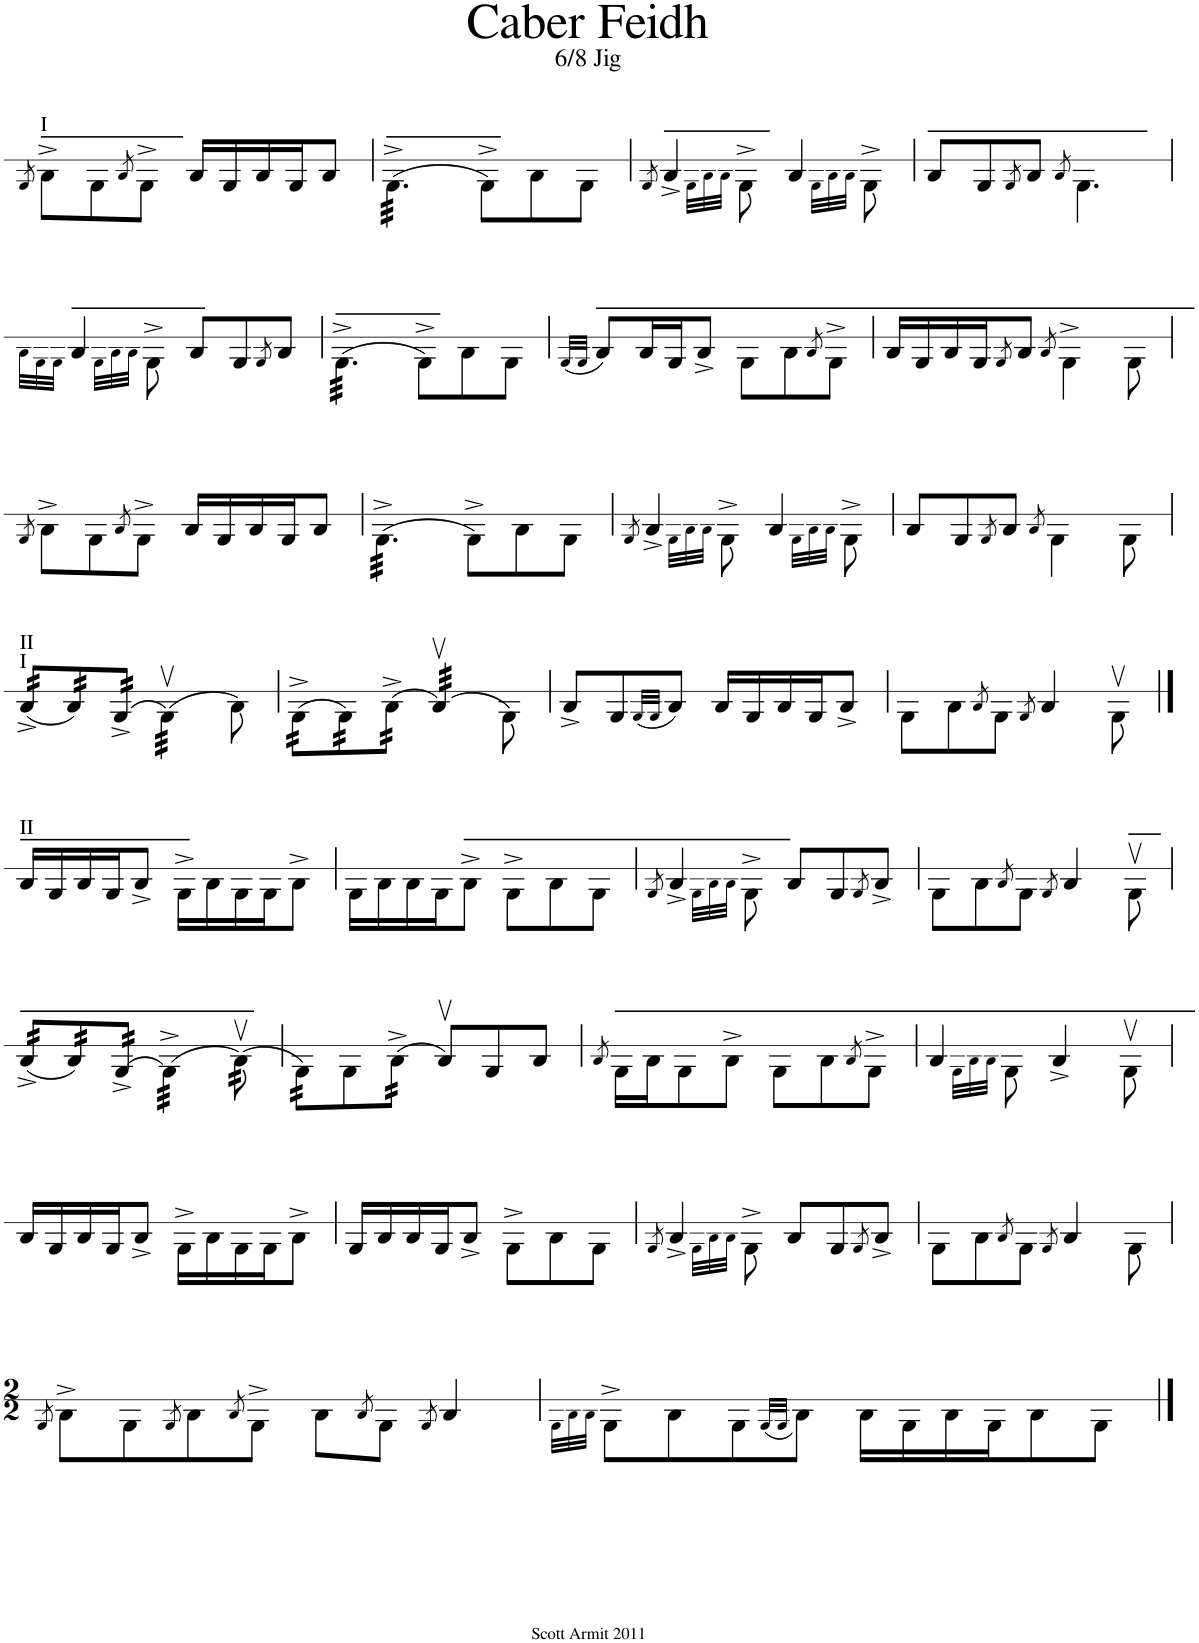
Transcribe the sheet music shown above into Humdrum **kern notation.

**kern
*part1
*staff1
*I"Piano
*I'Pno
*stria1
*clefG2
*k[]
*M6/8
=1
8qa/
!LO:TX:a:t=I
8cc^\L
8a\
8qcc/
8a^\J
16cc/LL
16a/
16cc/
16a/J
8cc/J
=2
*M6/8
*tremolo
(32a^\LLL
(32a^\
(32a^\
(32a^\
(32a^\
(32a^\
(32a^\
(32a^\
(32a^\
(32a^\
(32a^\
(32a^\JJJ
*Xtremolo
8a^\L)
8cc\
8a\J
=3
8qa/
4cc^/
32qa\LLL
32qcc\
32qcc\JJJ
8a^\
4cc/
32qa\LLL
32qcc\
32qcc\JJJ
8a^\
=4
8cc/L
8a/
8qa/
8cc/J
8qcc/
4.a\
!!LO:LB:g=z
=5
32qcc\LLL
32qa\
32qa\JJJ
4cc/
32qa\LLL
32qcc\
32qcc\JJJ
8a^\
8cc/L
8a/
8qa/
8cc/J
=6
*tremolo
(32a^\LLL
(32a^\
(32a^\
(32a^\
(32a^\
(32a^\
(32a^\
(32a^\
(32a^\
(32a^\
(32a^\
(32a^\JJJ
*Xtremolo
8a^\L)
8cc\
8a\J
=7
(32qa/LLL
32qa/JJJ
8cc/L)
16cc/L
16a/J
8cc^/J
8a\L
8cc\
8qcc/
8a^\J
=8
16cc/LL
16a/
16cc/
16a/J
8qa/
8cc/J
8qcc/
4a^\
8a\
!!LO:LB:g=z
=9
8qa/
8cc^\L
8a\
8qcc/
8a^\J
16cc/LL
16a/
16cc/
16a/J
8cc/J
=10
*tremolo
(32a^\LLL
(32a^\
(32a^\
(32a^\
(32a^\
(32a^\
(32a^\
(32a^\
(32a^\
(32a^\
(32a^\
(32a^\JJJ
*Xtremolo
8a^\L)
8cc\
8a\J
=11
8qa/
4cc^/
32qa\LLL
32qcc\
32qcc\JJJ
8a^\
4cc/
32qa\LLL
32qcc\
32qcc\JJJ
8a^\
=12
8cc/L
8a/
8qa/
8cc/J
8qcc/
4a\
8a\
!!LO:LB:g=z
=13
!LO:TX:a:t=I
!LO:TX:a:t=II
*tremolo
(32cc^/LLL
(32cc^/
(32cc^/
(32cc^/
32cc/)
32cc/)
32cc/)
32cc/)
(32a^/
(32a^/
(32a^/
(32a^/JJJ
(32av\)LLL
(32av\)
(32av\)
(32av\)
(32av\)
(32av\)
(32av\)
(32av\)JJJ
*Xtremolo
8cc\)
=14
*tremolo
(32a^\LLL
(32a^\
(32a^\
(32a^\
32a\)
32a\)
32a\)
32a\)
(32cc^\
(32cc^\
(32cc^\
(32cc^\JJJ
(32ccv/)LLL
(32ccv/)
(32ccv/)
(32ccv/)
(32ccv/)
(32ccv/)
(32ccv/)
(32ccv/)JJJ
*Xtremolo
8a\)
=15
8cc^/L
8a/
(32qa/LLL
32qa/JJJ
8cc/J)
16cc/LL
16a/
16cc/
16a/J
8cc^/J
=16
8a\L
8cc\
8qcc/
8a\J
8qa/
4cc/
8av\
!!LO:LB:g=z
==17
!LO:TX:a:t=II
16cc/LL
16a/
16cc/
16a/J
8cc^/J
16a^\LL
16cc\
16a\
16a\J
8cc^\J
=18
16a\LL
16cc\
16cc\
16a\J
8cc^\J
8a^\L
8cc\
8a\J
=19
8qa/
4cc^/
32qa\LLL
32qcc\
32qcc\JJJ
8a^\
8cc/L
8a/
8qa/
8cc^/J
=20
8a\L
8cc\
8qcc/
8a\J
8qa/
4cc/
8av\
!!LO:LB:g=z
=21
*tremolo
(32cc^/LLL
(32cc^/
(32cc^/
(32cc^/
32cc/)
32cc/)
32cc/)
32cc/)
(32a^/
(32a^/
(32a^/
(32a^/JJJ
(32a^\)LLL
(32a^\)
(32a^\)
(32a^\)
(32a^\)
(32a^\)
(32a^\)
(32a^\)JJJ
(32ccv\)
(32ccv\)
(32ccv\)
(32ccv\)
=22
32a\)LLL
32a\)
32a\)
32a\)
*Xtremolo
8a\
*tremolo
(32cc^\
(32cc^\
(32cc^\
(32cc^\JJJ
*Xtremolo
8ccv/L)
8a/
8cc/J
=23
8qcc/
16a\LL
16cc\J
8a\
8cc^\J
8a\L
8cc\
8qcc/
8a^\J
=24
4cc/
32qa\LLL
32qcc\
32qcc\JJJ
8a\
4cc^/
8av\
!!LO:LB:g=z
=25
16cc/LL
16a/
16cc/
16a/J
8cc^/J
16a^\LL
16cc\
16a\
16a\J
8cc^\J
=26
16a/LL
16cc/
16cc/
16a/J
8cc^/J
8a^\L
8cc\
8a\J
=27
8qa/
4cc^/
32qa\LLL
32qcc\
32qcc\JJJ
8a^\
8cc/L
8a/
8qa/
8cc^/J
=28
8a\L
8cc\
8qcc/
8a\J
8qa/
4cc/
8a\
!!LO:LB:g=z
=29
*M2/2
8qa/
8cc^\L
8a\
8qa/
8cc\
8qcc/
8a^\J
8cc\L
8qcc/
8a\J
8qa/
4cc/
=30
32qa\LLL
32qcc\
32qcc\JJJ
8a^\L
8cc\
8a\
(32qa/LLL
32qa/JJJ
8cc\J)
16cc\LL
16a\
16cc\
16a\J
8cc\
8a\J
==
*-
